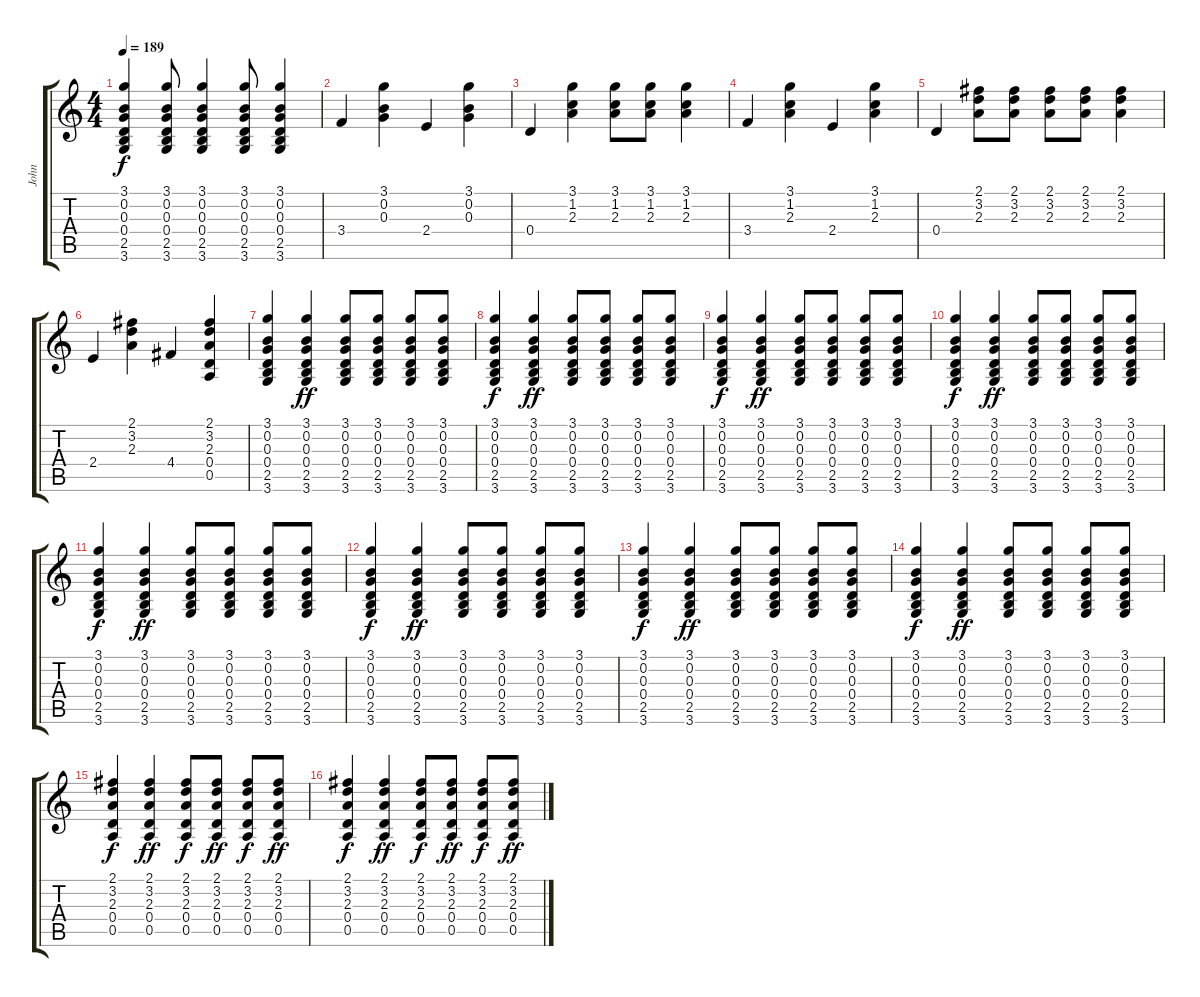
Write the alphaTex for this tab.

\track ("John" "John") {instrument acousticguitarsteel}
\staff {score tabs}
\tuning (E4 B3 G3 D3 A2 E2) {hide}
\ts (4 4)
\tempo 189
\clef g2
\ks c
(3.1 0.2 0.3 0.4 2.5 3.6).4{dy f instrument acousticguitarsteel} (3.1 0.2 0.3 0.4 2.5 3.6).8 (3.1 0.2 0.3 0.4 2.5 3.6).4 (3.1 0.2 0.3 0.4 2.5 3.6).8 (3.1 0.2 0.3 0.4 2.5 3.6).4 |
3.4.4 (3.1 0.2 0.3).4 2.4.4 (3.1 0.2 0.3).4 |
0.4.4 (3.1 1.2 2.3).4 (3.1 1.2 2.3).8 (3.1 1.2 2.3).8 (3.1 1.2 2.3).4 |
3.4.4 (3.1 1.2 2.3).4 2.4.4 (3.1 1.2 2.3).4 |
0.4.4 (2.1 3.2 2.3).8 (2.1 3.2 2.3).8 (2.1 3.2 2.3).8 (2.1 3.2 2.3).8 (2.1 3.2 2.3).4 |
2.4.4 (2.1 3.2 2.3).4 4.4.4 (2.1 3.2 2.3 0.4 0.5).4 |
(3.1 0.2 0.3 0.4 2.5 3.6).4{instrument acousticguitarnylon} (3.1 0.2 0.3 0.4 2.5 3.6).4{dy ff} (3.1 0.2 0.3 0.4 2.5 3.6).8 (3.1 0.2 0.3 0.4 2.5 3.6).8 (3.1 0.2 0.3 0.4 2.5 3.6).8 (3.1 0.2 0.3 0.4 2.5 3.6).8 |
(3.1 0.2 0.3 0.4 2.5 3.6).4{dy f} (3.1 0.2 0.3 0.4 2.5 3.6).4{dy ff} (3.1 0.2 0.3 0.4 2.5 3.6).8 (3.1 0.2 0.3 0.4 2.5 3.6).8 (3.1 0.2 0.3 0.4 2.5 3.6).8 (3.1 0.2 0.3 0.4 2.5 3.6).8 |
(3.1 0.2 0.3 0.4 2.5 3.6).4{dy f} (3.1 0.2 0.3 0.4 2.5 3.6).4{dy ff} (3.1 0.2 0.3 0.4 2.5 3.6).8 (3.1 0.2 0.3 0.4 2.5 3.6).8 (3.1 0.2 0.3 0.4 2.5 3.6).8 (3.1 0.2 0.3 0.4 2.5 3.6).8 |
(3.1 0.2 0.3 0.4 2.5 3.6).4{dy f} (3.1 0.2 0.3 0.4 2.5 3.6).4{dy ff} (3.1 0.2 0.3 0.4 2.5 3.6).8 (3.1 0.2 0.3 0.4 2.5 3.6).8 (3.1 0.2 0.3 0.4 2.5 3.6).8 (3.1 0.2 0.3 0.4 2.5 3.6).8 |
(3.1 0.2 0.3 0.4 2.5 3.6).4{dy f} (3.1 0.2 0.3 0.4 2.5 3.6).4{dy ff} (3.1 0.2 0.3 0.4 2.5 3.6).8 (3.1 0.2 0.3 0.4 2.5 3.6).8 (3.1 0.2 0.3 0.4 2.5 3.6).8 (3.1 0.2 0.3 0.4 2.5 3.6).8 |
(3.1 0.2 0.3 0.4 2.5 3.6).4{dy f} (3.1 0.2 0.3 0.4 2.5 3.6).4{dy ff} (3.1 0.2 0.3 0.4 2.5 3.6).8 (3.1 0.2 0.3 0.4 2.5 3.6).8 (3.1 0.2 0.3 0.4 2.5 3.6).8 (3.1 0.2 0.3 0.4 2.5 3.6).8 |
(3.1 0.2 0.3 0.4 2.5 3.6).4{dy f} (3.1 0.2 0.3 0.4 2.5 3.6).4{dy ff} (3.1 0.2 0.3 0.4 2.5 3.6).8 (3.1 0.2 0.3 0.4 2.5 3.6).8 (3.1 0.2 0.3 0.4 2.5 3.6).8 (3.1 0.2 0.3 0.4 2.5 3.6).8 |
(3.1 0.2 0.3 0.4 2.5 3.6).4{dy f} (3.1 0.2 0.3 0.4 2.5 3.6).4{dy ff} (3.1 0.2 0.3 0.4 2.5 3.6).8 (3.1 0.2 0.3 0.4 2.5 3.6).8 (3.1 0.2 0.3 0.4 2.5 3.6).8 (3.1 0.2 0.3 0.4 2.5 3.6).8 |
(2.1 3.2 2.3 0.4 0.5).4{dy f} (2.1 3.2 2.3 0.4 0.5).4{dy ff} (2.1 3.2 2.3 0.4 0.5).8{dy f} (2.1 3.2 2.3 0.4 0.5).8{dy ff} (2.1 3.2 2.3 0.4 0.5).8{dy f} (2.1 3.2 2.3 0.4 0.5).8{dy ff} |
(2.1 3.2 2.3 0.4 0.5).4{dy f} (2.1 3.2 2.3 0.4 0.5).4{dy ff} (2.1 3.2 2.3 0.4 0.5).8{dy f} (2.1 3.2 2.3 0.4 0.5).8{dy ff} (2.1 3.2 2.3 0.4 0.5).8{dy f} (2.1 3.2 2.3 0.4 0.5).8{dy ff}
